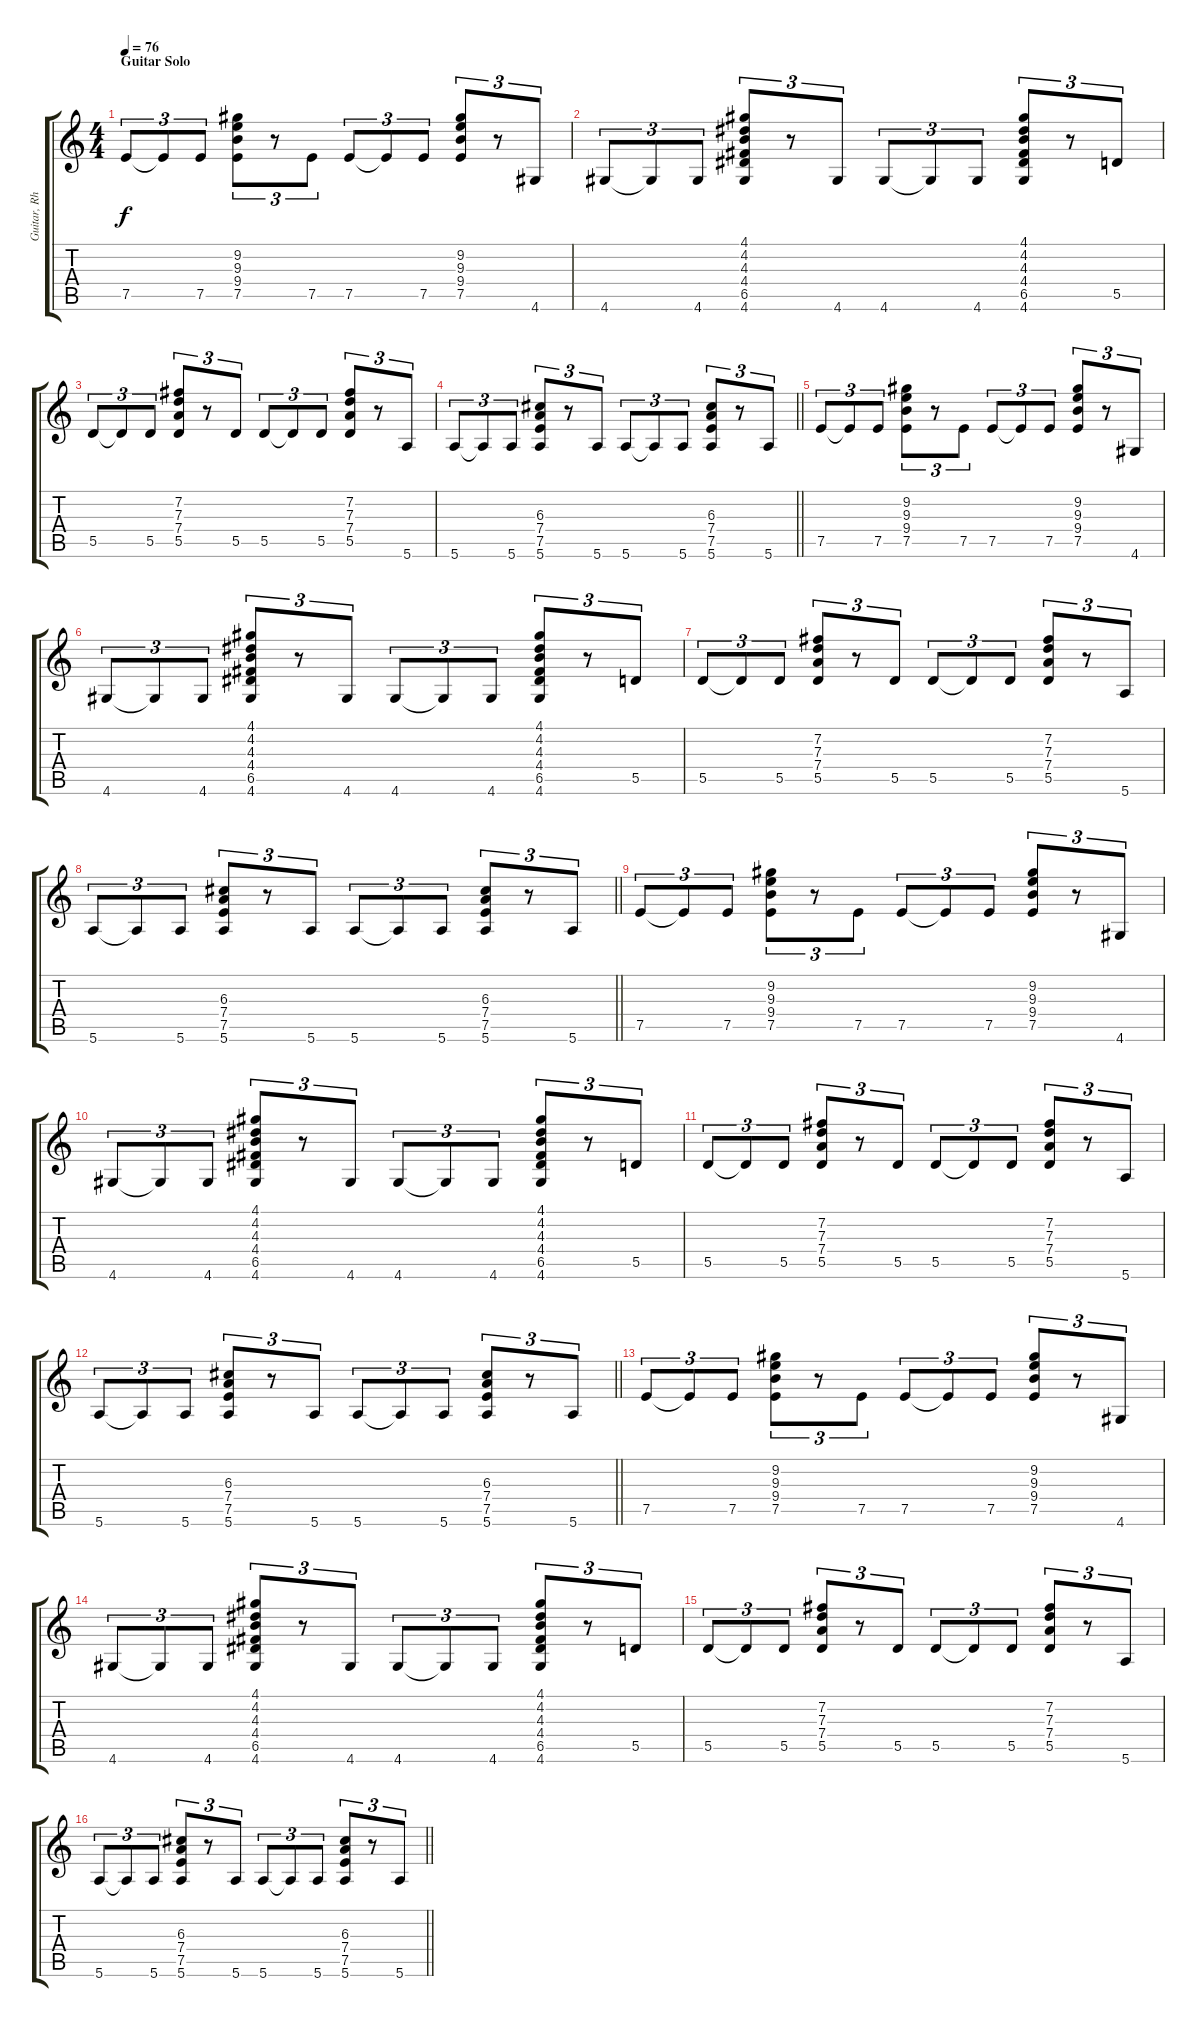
\track ("Guitar, Rhythm" "Guitar, Rh") {instrument acousticguitarsteel}
\staff {score tabs}
\tuning (E4 B3 G3 D3 A2 E2) {hide}
\ts (4 4)
\section ("" "Guitar Solo")
\tempo 76
\clef g2
\ks c
7.5.8{tu (3 2) dy f} 7.5{t}.8{tu (3 2)} 7.5.8{tu (3 2)} (9.2 9.3 9.4 7.5).8{tu (3 2)} r.8{tu (3 2)} 7.5.8{tu (3 2)} 7.5.8{tu (3 2)} 7.5{t}.8{tu (3 2)} 7.5.8{tu (3 2)} (9.2 9.3 9.4 7.5).8{tu (3 2)} r.8{tu (3 2)} 4.6.8{tu (3 2)} |
4.6.8{tu (3 2)} 4.6{t}.8{tu (3 2)} 4.6.8{tu (3 2)} (4.1 4.2 4.3 4.4 6.5 4.6).8{tu (3 2)} r.8{tu (3 2)} 4.6.8{tu (3 2)} 4.6.8{tu (3 2)} 4.6{t}.8{tu (3 2)} 4.6.8{tu (3 2)} (4.1 4.2 4.3 4.4 6.5 4.6).8{tu (3 2)} r.8{tu (3 2)} 5.5.8{tu (3 2)} |
5.5.8{tu (3 2)} 5.5{t}.8{tu (3 2)} 5.5.8{tu (3 2)} (7.2 7.3 7.4 5.5).8{tu (3 2)} r.8{tu (3 2)} 5.5.8{tu (3 2)} 5.5.8{tu (3 2)} 5.5{t}.8{tu (3 2)} 5.5.8{tu (3 2)} (7.2 7.3 7.4 5.5).8{tu (3 2)} r.8{tu (3 2)} 5.6.8{tu (3 2)} |
\barLineRight lightlight
5.6.8{tu (3 2)} 5.6{t}.8{tu (3 2)} 5.6.8{tu (3 2)} (6.3 7.4 7.5 5.6).8{tu (3 2)} r.8{tu (3 2)} 5.6.8{tu (3 2)} 5.6.8{tu (3 2)} 5.6{t}.8{tu (3 2)} 5.6.8{tu (3 2)} (6.3 7.4 7.5 5.6).8{tu (3 2)} r.8{tu (3 2)} 5.6.8{tu (3 2)} |
7.5.8{tu (3 2)} 7.5{t}.8{tu (3 2)} 7.5.8{tu (3 2)} (9.2 9.3 9.4 7.5).8{tu (3 2)} r.8{tu (3 2)} 7.5.8{tu (3 2)} 7.5.8{tu (3 2)} 7.5{t}.8{tu (3 2)} 7.5.8{tu (3 2)} (9.2 9.3 9.4 7.5).8{tu (3 2)} r.8{tu (3 2)} 4.6.8{tu (3 2)} |
4.6.8{tu (3 2)} 4.6{t}.8{tu (3 2)} 4.6.8{tu (3 2)} (4.1 4.2 4.3 4.4 6.5 4.6).8{tu (3 2)} r.8{tu (3 2)} 4.6.8{tu (3 2)} 4.6.8{tu (3 2)} 4.6{t}.8{tu (3 2)} 4.6.8{tu (3 2)} (4.1 4.2 4.3 4.4 6.5 4.6).8{tu (3 2)} r.8{tu (3 2)} 5.5.8{tu (3 2)} |
5.5.8{tu (3 2)} 5.5{t}.8{tu (3 2)} 5.5.8{tu (3 2)} (7.2 7.3 7.4 5.5).8{tu (3 2)} r.8{tu (3 2)} 5.5.8{tu (3 2)} 5.5.8{tu (3 2)} 5.5{t}.8{tu (3 2)} 5.5.8{tu (3 2)} (7.2 7.3 7.4 5.5).8{tu (3 2)} r.8{tu (3 2)} 5.6.8{tu (3 2)} |
\barLineRight lightlight
5.6.8{tu (3 2)} 5.6{t}.8{tu (3 2)} 5.6.8{tu (3 2)} (6.3 7.4 7.5 5.6).8{tu (3 2)} r.8{tu (3 2)} 5.6.8{tu (3 2)} 5.6.8{tu (3 2)} 5.6{t}.8{tu (3 2)} 5.6.8{tu (3 2)} (6.3 7.4 7.5 5.6).8{tu (3 2)} r.8{tu (3 2)} 5.6.8{tu (3 2)} |
7.5.8{tu (3 2)} 7.5{t}.8{tu (3 2)} 7.5.8{tu (3 2)} (9.2 9.3 9.4 7.5).8{tu (3 2)} r.8{tu (3 2)} 7.5.8{tu (3 2)} 7.5.8{tu (3 2)} 7.5{t}.8{tu (3 2)} 7.5.8{tu (3 2)} (9.2 9.3 9.4 7.5).8{tu (3 2)} r.8{tu (3 2)} 4.6.8{tu (3 2)} |
4.6.8{tu (3 2)} 4.6{t}.8{tu (3 2)} 4.6.8{tu (3 2)} (4.1 4.2 4.3 4.4 6.5 4.6).8{tu (3 2)} r.8{tu (3 2)} 4.6.8{tu (3 2)} 4.6.8{tu (3 2)} 4.6{t}.8{tu (3 2)} 4.6.8{tu (3 2)} (4.1 4.2 4.3 4.4 6.5 4.6).8{tu (3 2)} r.8{tu (3 2)} 5.5.8{tu (3 2)} |
5.5.8{tu (3 2)} 5.5{t}.8{tu (3 2)} 5.5.8{tu (3 2)} (7.2 7.3 7.4 5.5).8{tu (3 2)} r.8{tu (3 2)} 5.5.8{tu (3 2)} 5.5.8{tu (3 2)} 5.5{t}.8{tu (3 2)} 5.5.8{tu (3 2)} (7.2 7.3 7.4 5.5).8{tu (3 2)} r.8{tu (3 2)} 5.6.8{tu (3 2)} |
\barLineRight lightlight
5.6.8{tu (3 2)} 5.6{t}.8{tu (3 2)} 5.6.8{tu (3 2)} (6.3 7.4 7.5 5.6).8{tu (3 2)} r.8{tu (3 2)} 5.6.8{tu (3 2)} 5.6.8{tu (3 2)} 5.6{t}.8{tu (3 2)} 5.6.8{tu (3 2)} (6.3 7.4 7.5 5.6).8{tu (3 2)} r.8{tu (3 2)} 5.6.8{tu (3 2)} |
7.5.8{tu (3 2)} 7.5{t}.8{tu (3 2)} 7.5.8{tu (3 2)} (9.2 9.3 9.4 7.5).8{tu (3 2)} r.8{tu (3 2)} 7.5.8{tu (3 2)} 7.5.8{tu (3 2)} 7.5{t}.8{tu (3 2)} 7.5.8{tu (3 2)} (9.2 9.3 9.4 7.5).8{tu (3 2)} r.8{tu (3 2)} 4.6.8{tu (3 2)} |
4.6.8{tu (3 2)} 4.6{t}.8{tu (3 2)} 4.6.8{tu (3 2)} (4.1 4.2 4.3 4.4 6.5 4.6).8{tu (3 2)} r.8{tu (3 2)} 4.6.8{tu (3 2)} 4.6.8{tu (3 2)} 4.6{t}.8{tu (3 2)} 4.6.8{tu (3 2)} (4.1 4.2 4.3 4.4 6.5 4.6).8{tu (3 2)} r.8{tu (3 2)} 5.5.8{tu (3 2)} |
5.5.8{tu (3 2)} 5.5{t}.8{tu (3 2)} 5.5.8{tu (3 2)} (7.2 7.3 7.4 5.5).8{tu (3 2)} r.8{tu (3 2)} 5.5.8{tu (3 2)} 5.5.8{tu (3 2)} 5.5{t}.8{tu (3 2)} 5.5.8{tu (3 2)} (7.2 7.3 7.4 5.5).8{tu (3 2)} r.8{tu (3 2)} 5.6.8{tu (3 2)} |
\barLineRight lightlight
5.6.8{tu (3 2)} 5.6{t}.8{tu (3 2)} 5.6.8{tu (3 2)} (6.3 7.4 7.5 5.6).8{tu (3 2)} r.8{tu (3 2)} 5.6.8{tu (3 2)} 5.6.8{tu (3 2)} 5.6{t}.8{tu (3 2)} 5.6.8{tu (3 2)} (6.3 7.4 7.5 5.6).8{tu (3 2)} r.8{tu (3 2)} 5.6.8{tu (3 2)}
